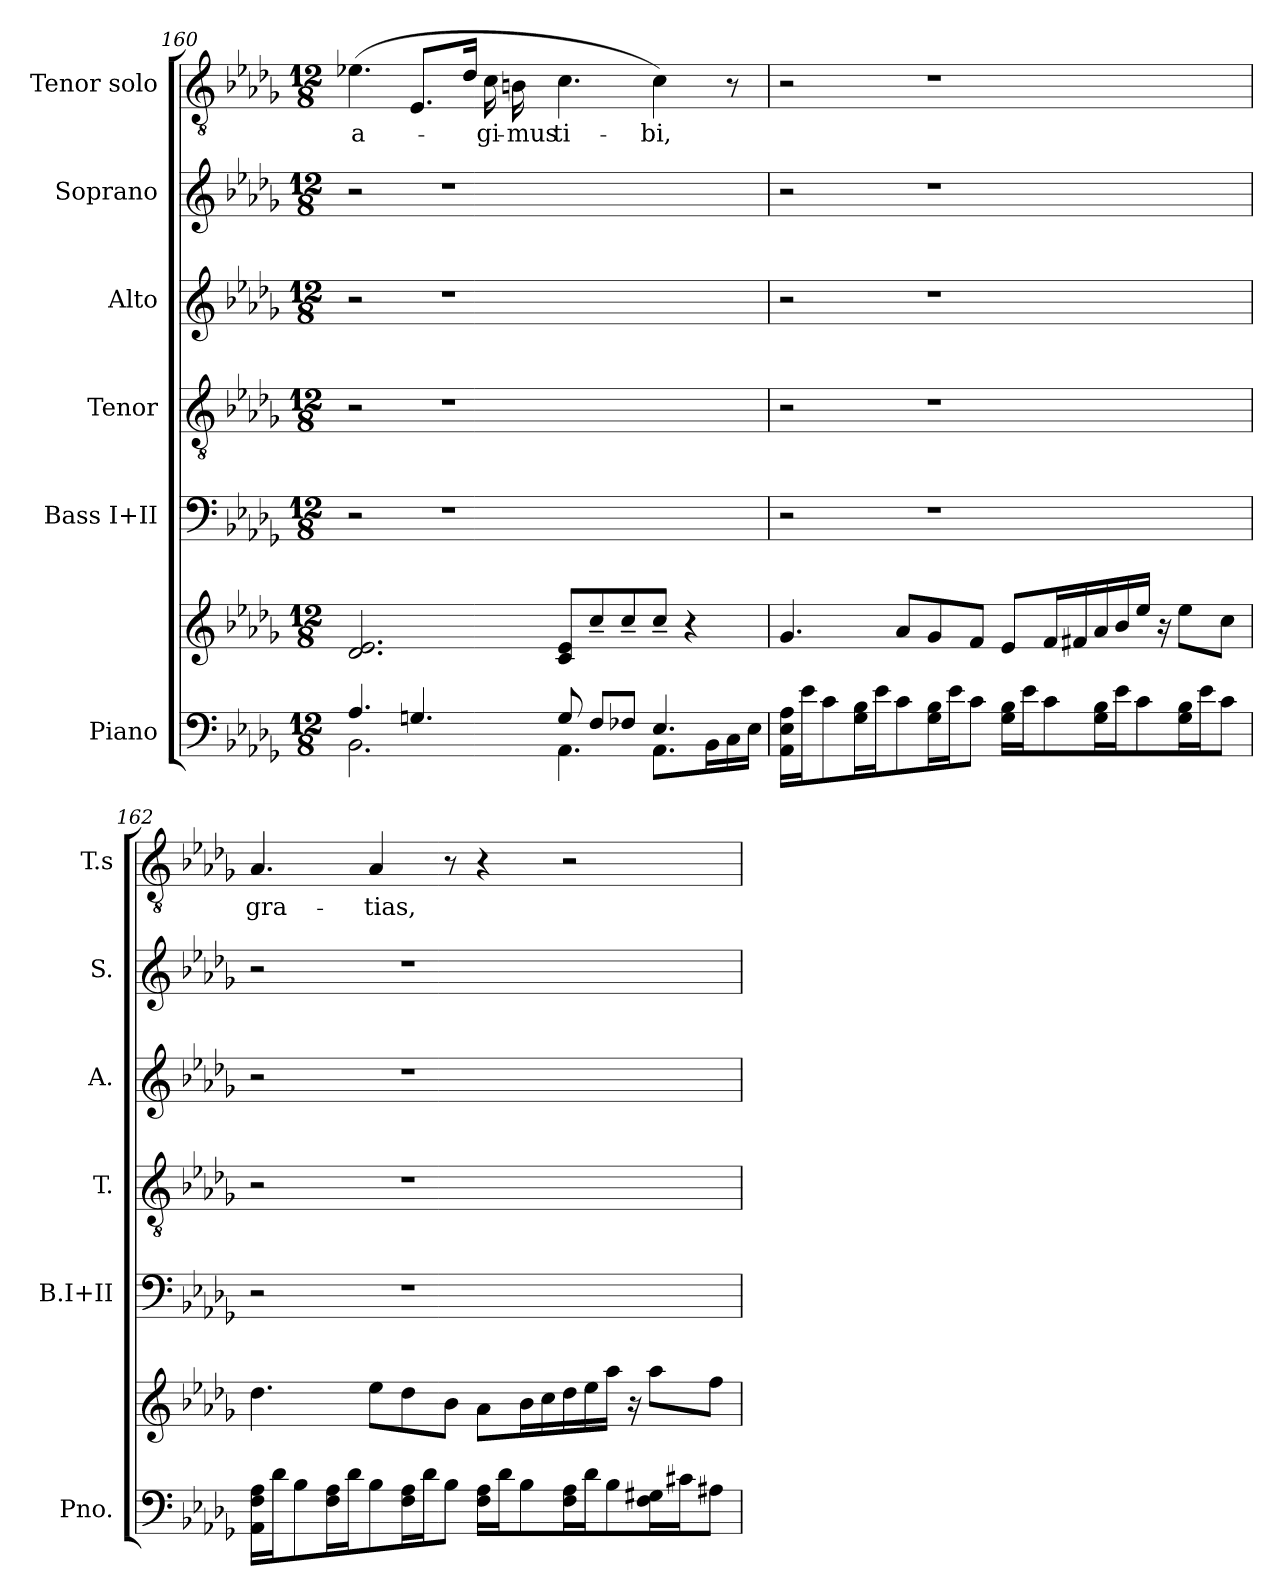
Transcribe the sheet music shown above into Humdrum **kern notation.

**kern	**kern	**kern	**kern	**kern	**kern	**kern	**text
*part6	*part6	*part5	*part4	*part3	*part2	*part1	*part1
*staff7	*staff6	*staff5	*staff4	*staff3	*staff2	*staff1	*staff1
*I"Piano	*	*I"Bass I+II	*I"Tenor	*I"Alto	*I"Soprano	*I"Tenor solo	*
*I'Pno.	*	*I'B.I+II	*I'T.	*I'A.	*I'S.	*I'T.s	*
!!LO:LB:g=z
*clefF4	*clefG2	*clefF4	*clefGv2	*clefG2	*clefG2	*clefGv2	*
*k[b-e-a-d-g-]	*k[b-e-a-d-g-]	*k[b-e-a-d-g-]	*k[b-e-a-d-g-]	*k[b-e-a-d-g-]	*k[b-e-a-d-g-]	*k[b-e-a-d-g-]	*
*M12/8	*M12/8	*M12/8	*M12/8	*M12/8	*M12/8	*M12/8	*
=160	=160	=160	=160	=160	=160	=160	=160
*^	*	*	*	*	*	*	*
2.BB-\	4.A-/	2.d-/ 2.e-/	2r	2r	2r	2r	(4.e-X\	a-
.	4.Gn/	.	.	.	.	.	8.E-/L	.
.	.	.	1r	1r	1r	1r	.	.
.	.	.	.	.	.	.	16d-/Jk	.
.	.	.	.	.	.	.	16c\	-gi-
.	.	.	.	.	.	.	16Bn\	-mus
4.AA-\	8G/	8c/ 8e-/L	.	.	.	.	4.c\	ti-
.	8F/L	8cc~/	.	.	.	.	.	.
.	8F-X/J	8cc~/	.	.	.	.	.	.
8.AA-\L	4.E-/	8cc~/J	.	.	.	.	4c\)	-bi,
.	.	4r	.	.	.	.	.	.
16BB-\L	.	.	.	.	.	.	.	.
16C\	.	.	.	.	.	.	8r	.
16E-\JJ	.	.	.	.	.	.	.	.
*v	*v	*	*	*	*	*	*	*
=161	=161	=161	=161	=161	=161	=161	=161
16AA-\ 16E-\ 16A-\LL	4.g-/	2r	2r	2r	2r	2r	.
16e-\J	.	.	.	.	.	.	.
8c\	.	.	.	.	.	.	.
16G-\ 16B-\L	.	.	.	.	.	.	.
16e-\J	.	.	.	.	.	.	.
8c\	8a-/L	.	.	.	.	.	.
16G-\ 16B-\L	8g-/	1r	1r	1r	1r	1r	.
16e-\J	.	.	.	.	.	.	.
8c\J	8f/J	.	.	.	.	.	.
16G-\ 16B-\LL	8e-/L	.	.	.	.	.	.
16e-\J	.	.	.	.	.	.	.
8c\	16f/L	.	.	.	.	.	.
.	16f#X/	.	.	.	.	.	.
16G-\ 16B-\L	16a-/	.	.	.	.	.	.
16e-\J	16b-/	.	.	.	.	.	.
8c\	16ee-/JJ	.	.	.	.	.	.
.	16r	.	.	.	.	.	.
16G-\ 16B-\L	8ee-\L	.	.	.	.	.	.
16e-\J	.	.	.	.	.	.	.
8c\J	8cc\J	.	.	.	.	.	.
!!LO:LB:g=z
=162	=162	=162	=162	=162	=162	=162	=162
16AA-\ 16F\ 16A-\LL	4.dd-\	2r	2r	2r	2r	4.A-/	gra-
16d-\J	.	.	.	.	.	.	.
8B-\	.	.	.	.	.	.	.
16F\ 16A-\L	.	.	.	.	.	.	.
16d-\J	.	.	.	.	.	.	.
8B-\	8ee-\L	.	.	.	.	4A-/	-tias,
16F\ 16A-\L	8dd-\	1r	1r	1r	1r	.	.
16d-\J	.	.	.	.	.	.	.
8B-\J	8b-\J	.	.	.	.	8r	.
16F\ 16A-\LL	8a-\L	.	.	.	.	4r	.
16d-\J	.	.	.	.	.	.	.
8B-\	16b-\L	.	.	.	.	.	.
.	16cc\	.	.	.	.	.	.
16F\ 16A-\L	16dd-\	.	.	.	.	2r	.
16d-\J	16ee-\	.	.	.	.	.	.
8B-\	16aa-\JJ	.	.	.	.	.	.
.	16r	.	.	.	.	.	.
16F\ 16G#X\L	8aa-\L	.	.	.	.	.	.
16c#X\J	.	.	.	.	.	.	.
8A#X\J	8ff\J	.	.	.	.	.	.
=	=	=	=	=	=	=	=
*-	*-	*-	*-	*-	*-	*-	*-
